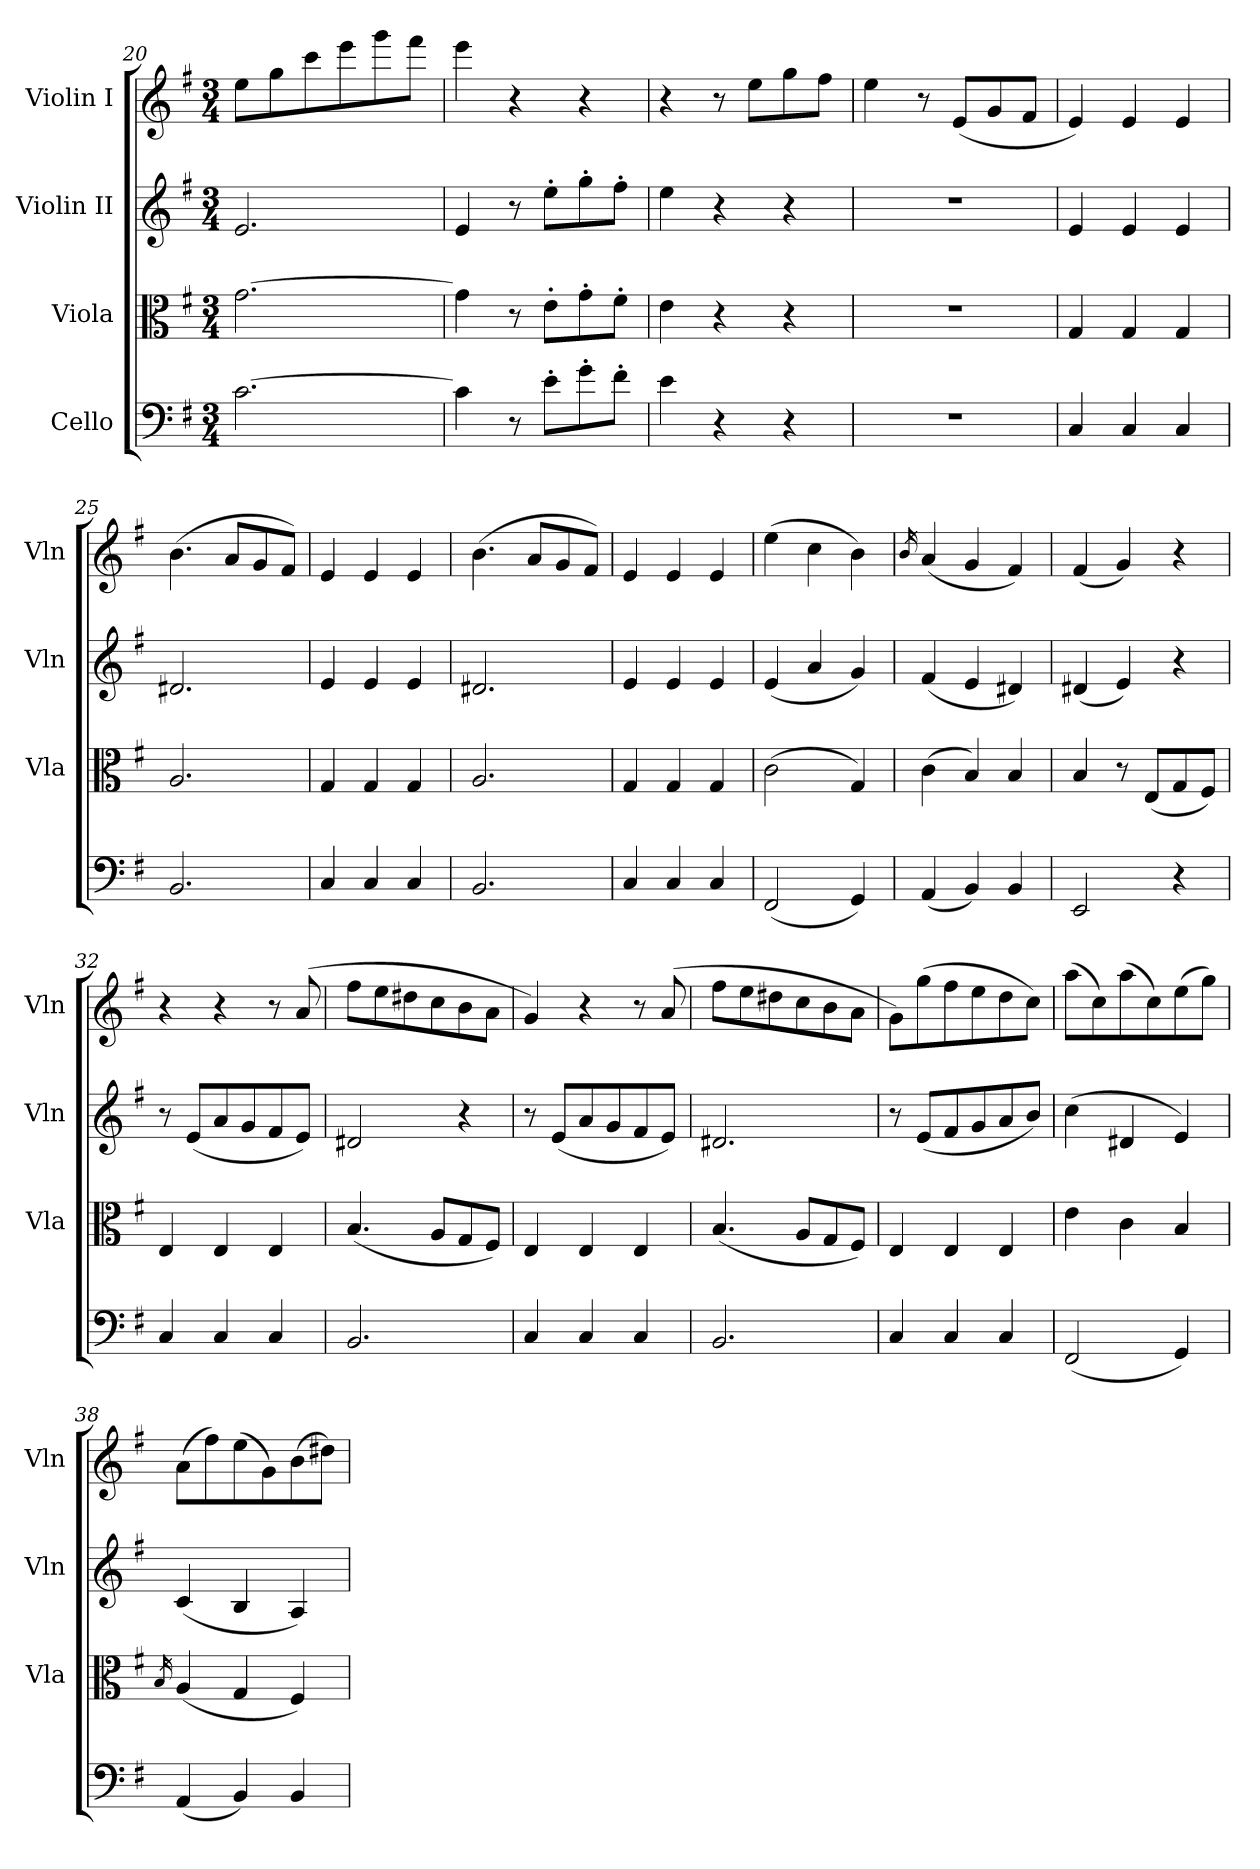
**kern	**kern	**kern	**kern
*part4	*part3	*part2	*part1
*staff4	*staff3	*staff2	*staff1
*I"Cello	*I"Viola	*I"Violin II	*I"Violin I
*	*I'Vla	*I'Vln	*I'Vln
*clefF4	*clefC3	*clefG2	*clefG2
*k[f#]	*k[f#]	*k[f#]	*k[f#]
*M3/4	*M3/4	*M3/4	*M3/4
=20	=20	=20	=20
[2.c\	[2.g\	2.e/	8ee\L
.	.	.	8gg\
.	.	.	8ccc\
.	.	.	8eee\
.	.	.	8ggg\
.	.	.	8fff#\J
=21	=21	=21	=21
4c\]	4g\]	4e/	4eee\
8r	8r	8r	4r
8e'\L	8e'\L	8ee'\L	.
8g'\	8g'\	8gg'\	4r
8f#'\J	8f#'\J	8ff#'\J	.
=22	=22	=22	=22
4e\	4e\	4ee\	4r
4r	4r	4r	8r
.	.	.	8ee\L
4r	4r	4r	8gg\
.	.	.	8ff#\J
=23	=23	=23	=23
2.r	2.r	2.r	4ee\
.	.	.	8r
.	.	.	(<8e/L
.	.	.	8g/
.	.	.	8f#/J
=24	=24	=24	=24
4C/	4G/	4e/	4e/)
4C/	4G/	4e/	4e/
4C/	4G/	4e/	4e/
!!LO:LB:g=z
=25	=25	=25	=25
2.BB/	2.A/	2.d#X/	(>4.b\
.	.	.	8a/L
.	.	.	8g/
.	.	.	8f#/J)
=26	=26	=26	=26
4C/	4G/	4e/	4e/
4C/	4G/	4e/	4e/
4C/	4G/	4e/	4e/
=27	=27	=27	=27
2.BB/	2.A/	2.d#X/	(>4.b\
.	.	.	8a/L
.	.	.	8g/
.	.	.	8f#/J)
=28	=28	=28	=28
4C/	4G/	4e/	4e/
4C/	4G/	4e/	4e/
4C/	4G/	4e/	4e/
=29	=29	=29	=29
(<2FF#/	(>2c\	(<4e/	(>4ee\
.	.	4a/	4cc\
4GG/)	4G/)	4g/)	4b\)
=30	=30	=30	=30
.	.	.	16qb/
(<4AA/	(>4c\	(<4f#/	(<4a/
4BB/)	4B/)	4e/	4g/
4BB/	4B/	4d#X/)	4f#/)
=31	=31	=31	=31
2EE/	4B/	(<4d#X/	(<4f#/
.	8r	4e/)	4g/)
.	(<8E/L	.	.
4r	8G/	4r	4r
.	8F#/J)	.	.
=32	=32	=32	=32
4C/	4E/	8r	4r
.	.	(<8e/L	.
4C/	4E/	8a/	4r
.	.	8g/	.
4C/	4E/	8f#/	8r
.	.	8e/J)	(>8a/
=33	=33	=33	=33
2.BB/	(<4.B/	2d#X/	8ff#\L
.	.	.	8ee\
.	.	.	8dd#X\
.	8A/L	.	8cc\
.	8G/	4r	8b\
.	8F#/J)	.	8a\J
=34	=34	=34	=34
4C/	4E/	8r	4g/)
.	.	(<8e/L	.
4C/	4E/	8a/	4r
.	.	8g/	.
4C/	4E/	8f#/	8r
.	.	8e/J)	(>8a/
=35	=35	=35	=35
2.BB/	(<4.B/	2.d#X/	8ff#\L
.	.	.	8ee\
.	.	.	8dd#X\
.	8A/L	.	8cc\
.	8G/	.	8b\
.	8F#/J)	.	8a\J
=36	=36	=36	=36
4C/	4E/	8r	8g\L)
.	.	(<8e/L	(>8gg\
4C/	4E/	8f#/	8ff#\
.	.	8g/	8ee\
4C/	4E/	8a/	8dd\
.	.	8b/J)	8cc\J)
=37	=37	=37	=37
(<2FF#/	4e\	(>4cc\	(>8aa\L
.	.	.	8cc\)
.	4c\	4d#X/	(>8aa\
.	.	.	8cc\)
4GG/)	4B/	4e/)	(>8ee\
.	.	.	8gg\J)
=38	=38	=38	=38
.	16qB/	.	.
(<4AA/	(<4A/	(<4c/	(>8a\L
.	.	.	8ff#\)
4BB/)	4G/	4B/	(>8ee\
.	.	.	8g\)
4BB/	4F#/)	4A/)	(>8b\
.	.	.	8dd#X\J)
=	=	=	=
*-	*-	*-	*-
